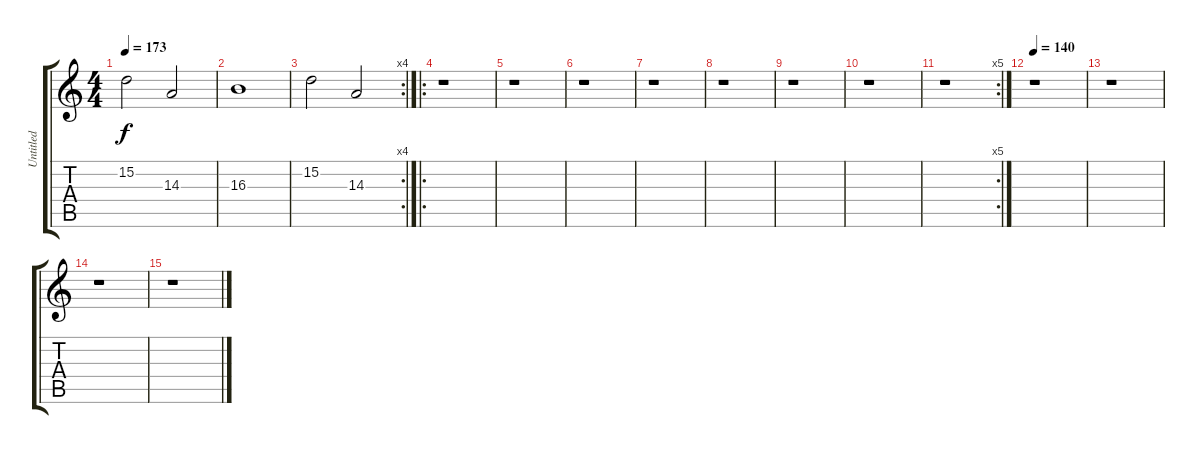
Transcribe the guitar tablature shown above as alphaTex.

\track ("Untitled" "Untitled") {instrument shakuhachi}
\staff {score tabs}
\tuning (E4 B3 G3 D3 A2 E2) {hide}
\ts (4 4)
\tempo 173
\clef g2
\ks c
15.2.2{dy f} 14.3.2 |
16.3.1 |
\rc 4
15.2.2 14.3.2 |
\ro
r.1 |
r.1 |
r.1 |
r.1 |
r.1 |
r.1 |
r.1 |
\rc 5
r.1 |
\tempo 140
r.1 |
r.1 |
r.1 |
r.1
